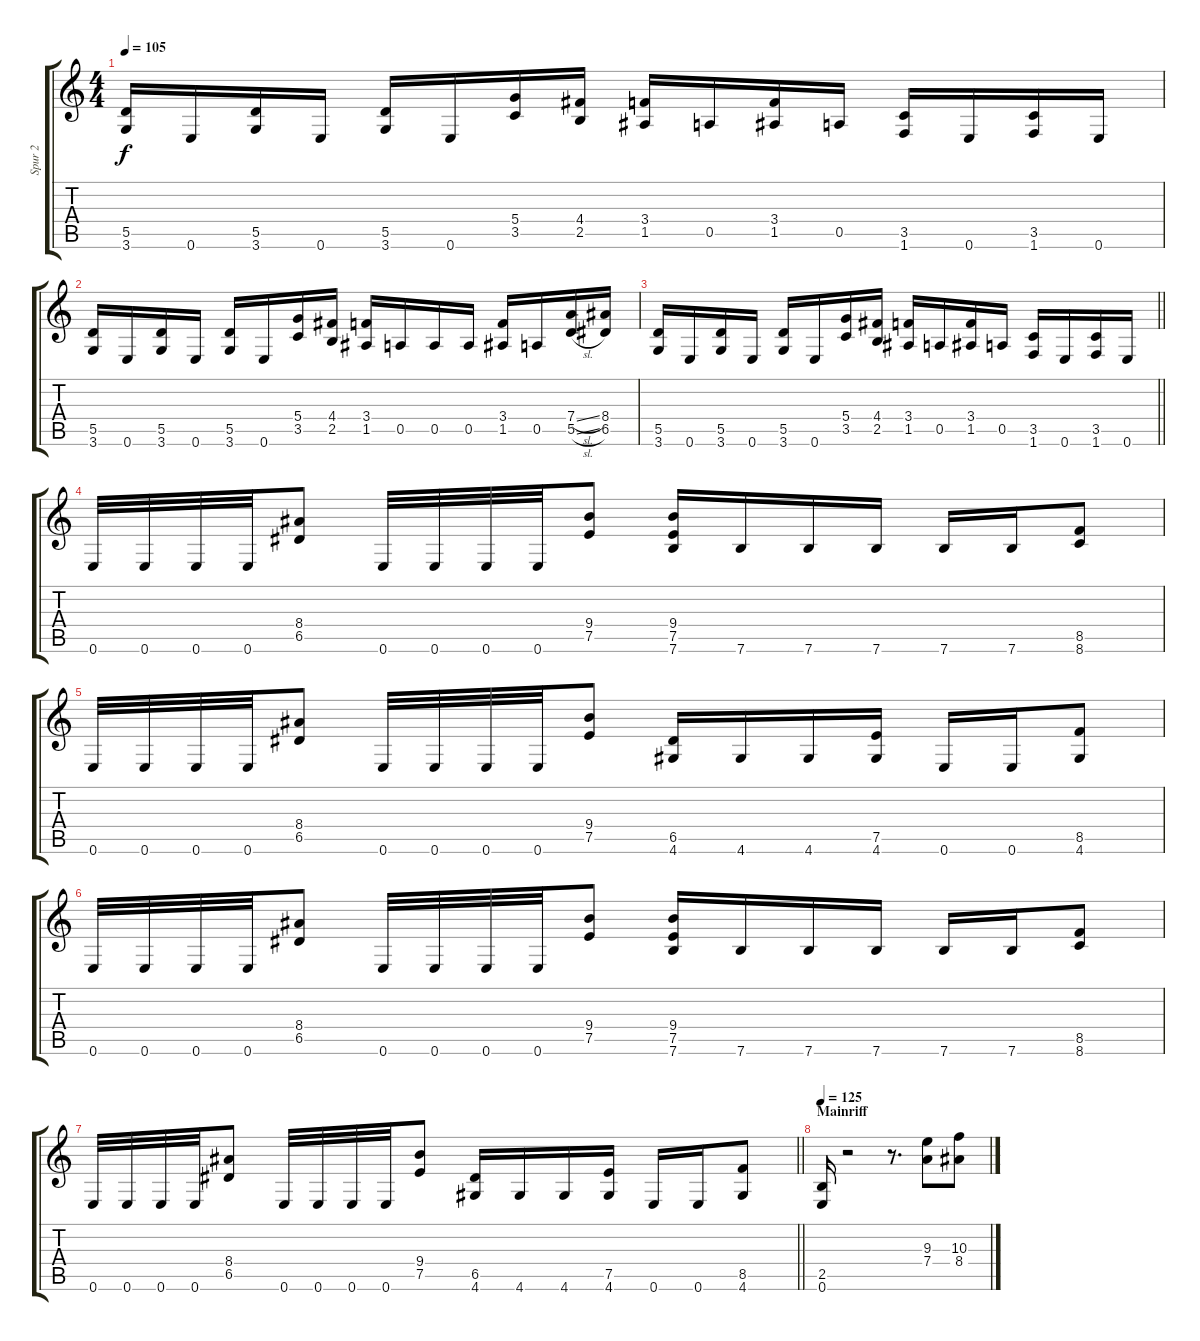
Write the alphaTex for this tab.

\track ("Spur 2" "Spur 2") {instrument distortionguitar}
\staff {score tabs}
\tuning (E4 B3 G3 D3 A2 E2) {hide}
\ts (4 4)
\tempo 105
\clef g2
\ks c
(5.5 3.6).16{dy f} 0.6.16 (5.5 3.6).16 0.6.16 (5.5 3.6).16 0.6.16 (5.4 3.5).16 (4.4 2.5).16 (3.4 1.5).16 0.5.16 (3.4 1.5).16 0.5.16 (3.5 1.6).16 0.6.16 (3.5 1.6).16 0.6.16 |
(5.5 3.6).16 0.6.16 (5.5 3.6).16 0.6.16 (5.5 3.6).16 0.6.16 (5.4 3.5).16 (4.4 2.5).16 (3.4 1.5).16 0.5.16 0.5.16 0.5.16 (3.4 1.5).16 0.5.16 (7.4{sl} 5.5{sl}).16 (8.4 6.5).16 |
\barLineRight lightlight
(5.5 3.6).16 0.6.16 (5.5 3.6).16 0.6.16 (5.5 3.6).16 0.6.16 (5.4 3.5).16 (4.4 2.5).16 (3.4 1.5).16 0.5.16 (3.4 1.5).16 0.5.16 (3.5 1.6).16 0.6.16 (3.5 1.6).16 0.6.16 |
0.6.32 0.6.32 0.6.32 0.6.32 (8.4 6.5).8 0.6.32 0.6.32 0.6.32 0.6.32 (9.4 7.5).8 (9.4 7.5 7.6).16 7.6.16 7.6.16 7.6.16 7.6.16 7.6.16 (8.5 8.6).8 |
0.6.32 0.6.32 0.6.32 0.6.32 (8.4 6.5).8 0.6.32 0.6.32 0.6.32 0.6.32 (9.4 7.5).8 (6.5 4.6).16 4.6.16 4.6.16 (7.5 4.6).16 0.6.16 0.6.16 (8.5 4.6).8 |
0.6.32 0.6.32 0.6.32 0.6.32 (8.4 6.5).8 0.6.32 0.6.32 0.6.32 0.6.32 (9.4 7.5).8 (9.4 7.5 7.6).16 7.6.16 7.6.16 7.6.16 7.6.16 7.6.16 (8.5 8.6).8 |
\barLineRight lightlight
0.6.32 0.6.32 0.6.32 0.6.32 (8.4 6.5).8 0.6.32 0.6.32 0.6.32 0.6.32 (9.4 7.5).8 (6.5 4.6).16 4.6.16 4.6.16 (7.5 4.6).16 0.6.16 0.6.16 (8.5 4.6).8 |
\section ("" "Mainriff")
\tempo 125
(2.5 0.6).16 r.2 r.8{d} (9.3 7.4).8 (10.3 8.4).8
